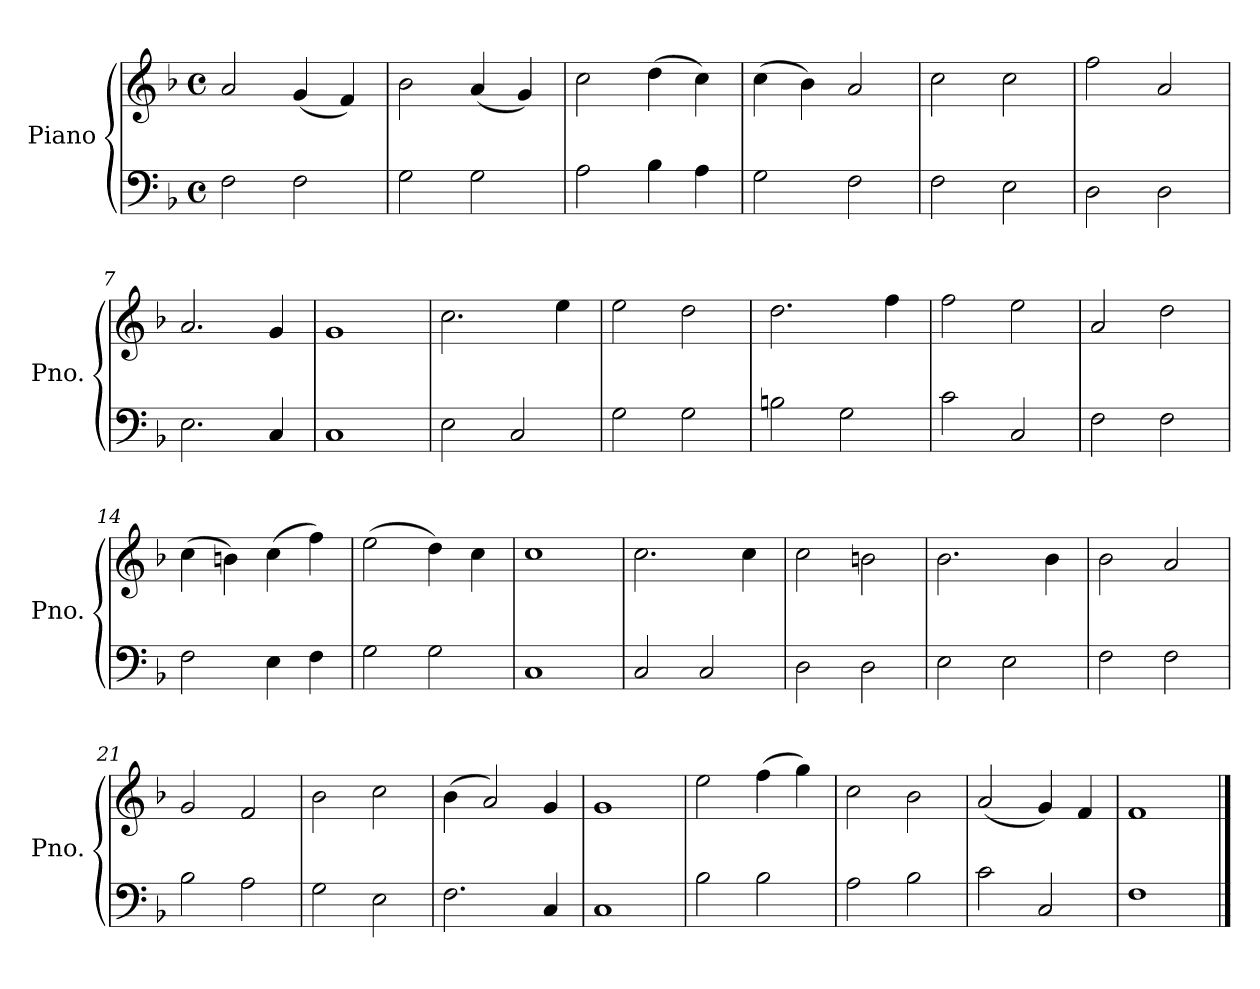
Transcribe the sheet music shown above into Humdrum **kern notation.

**kern	**kern
*part1	*part1
*staff2	*staff1
*I"Piano	*
*I'Pno.	*
*clefF4	*clefG2
*k[b-]	*k[b-]
*M4/4	*M4/4
*met(c)	*met(c)
=1	=1
2F\	2a/
2F\	(4g/
.	4f/)
=2	=2
2G\	2b-\
2G\	(4a/
.	4g/)
=3	=3
2A\	2cc\
4B-\	(4dd\
4A\	4cc\)
=4	=4
2G\	(4cc\
.	4b-\)
2F\	2a/
=5	=5
2F\	2cc\
2E\	2cc\
=6	=6
2D\	2ff\
2D\	2a/
=7	=7
2.E\	2.a/
4C/	4g/
=8	=8
1C	1g
=9	=9
2E\	2.cc\
2C/	.
.	4ee\
=10	=10
2G\	2ee\
2G\	2dd\
=11	=11
2Bn\	2.dd\
2G\	.
.	4ff\
=12	=12
2c\	2ff\
2C/	2ee\
!!LO:LB:g=z
=13	=13
2F\	2a/
2F\	2dd\
=14	=14
2F\	(4cc\
.	4bn\)
4E\	(4cc\
4F\	4ff\)
=15	=15
2G\	(2ee\
2G\	4dd\)
.	4cc\
=16	=16
1C	1cc
=17	=17
2C/	2.cc\
2C/	.
.	4cc\
=18	=18
2D\	2cc\
2D\	2bn\
=19	=19
2E\	2.b-\
2E\	.
.	4b-\
=20	=20
2F\	2b-\
2F\	2a/
=21	=21
2B-\	2g/
2A\	2f/
=22	=22
2G\	2b-\
2E\	2cc\
=23	=23
2.F\	(4b-\
.	2a/)
4C/	4g/
=24	=24
1C	1g
!!LO:LB:g=z
=25	=25
2B-\	2ee\
2B-\	(4ff\
.	4gg\)
=26	=26
2A\	2cc\
2B-\	2b-\
=27	=27
2c\	(2a/
2C/	4g/)
.	4f/
=28	=28
1F	1f
==	==
*-	*-
